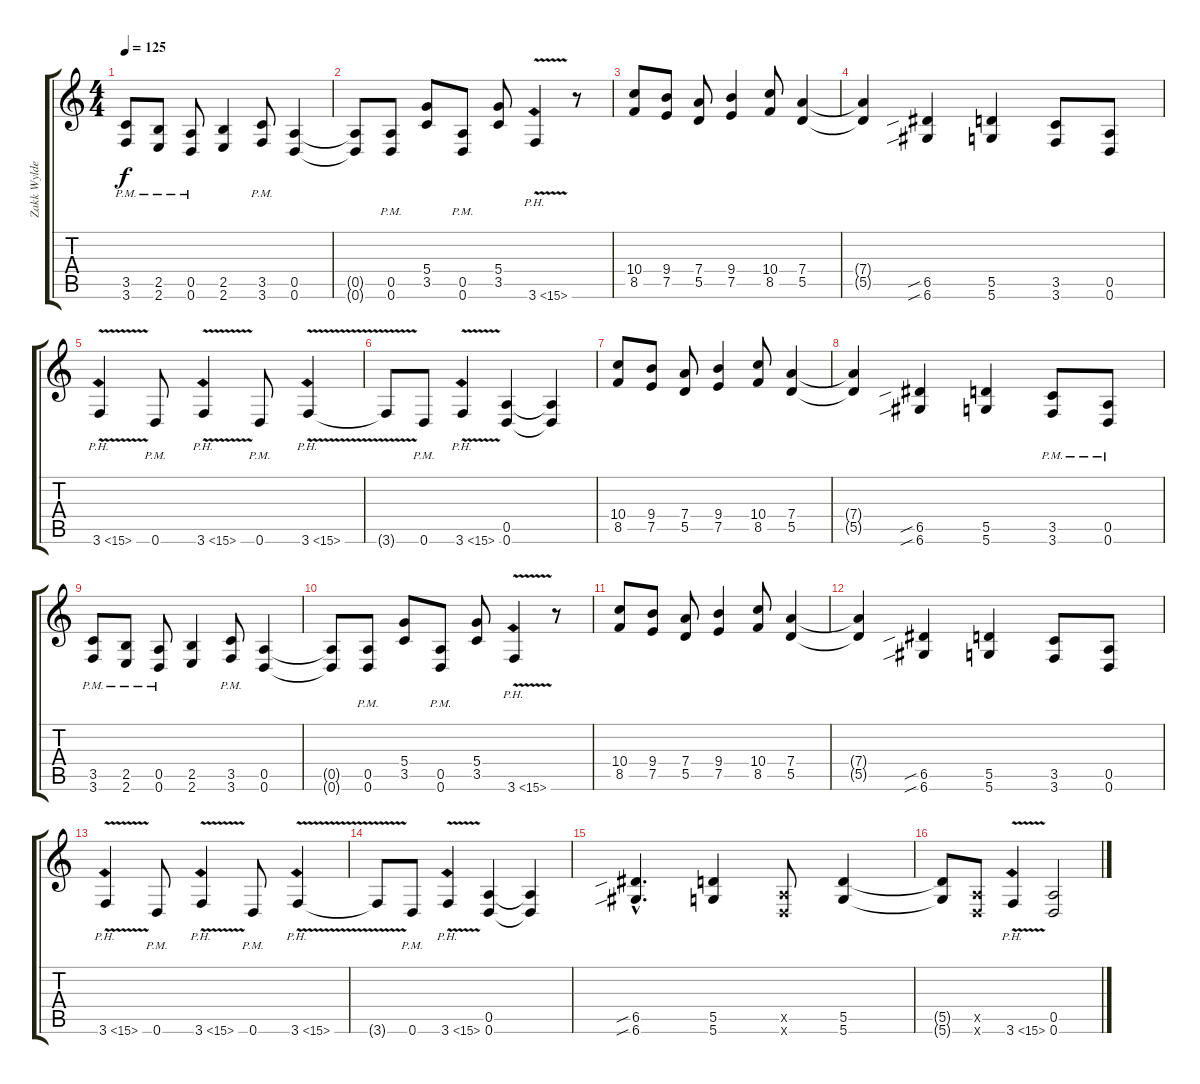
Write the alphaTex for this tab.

\track ("Zakk Wylde (Lead Guitar)" "Zakk Wylde") {instrument distortionguitar}
\staff {score tabs}
\tuning (E4 B3 G3 D3 A2 D2) {hide}
\ts (4 4)
\tempo 125
\clef g2
\ks c
(3.5{pm} 3.6{pm}).8{dy f} (2.5{pm} 2.6{pm}).8 (0.5{pm} 0.6{pm}).8 (2.5 2.6).4 (3.5{pm} 3.6{pm}).8 (0.5 0.6).4 |
(0.5{t} 0.6{t}).8 (0.5{pm} 0.6{pm}).8 (5.4 3.5).8 (0.5{pm} 0.6{pm}).8 (5.4 3.5).8 3.6{ph 12 v}.4 r.8 |
(10.4 8.5).8{volume 16} (9.4 7.5).8 (7.4 5.5).8 (9.4 7.5).4 (10.4 8.5).8 (7.4 5.5).4 |
(7.4{t} 5.5{t}).4{volume 10} (6.5{sib} 6.6{sib}).4 (5.5 5.6).4 (3.5 3.6).8 (0.5 0.6).8 |
3.6{ph 12 v}.4 0.6{pm}.8 3.6{ph 12 v}.4 0.6{pm}.8 3.6{ph 12 v}.4 |
3.6{t}.8 0.6{pm}.8 3.6{ph 12 v}.4 (0.5 0.6).4 (0.5{t} 0.6{t}).4 |
(10.4 8.5).8{volume 16} (9.4 7.5).8 (7.4 5.5).8 (9.4 7.5).4 (10.4 8.5).8 (7.4 5.5).4 |
(7.4{t} 5.5{t}).4{volume 10} (6.5{sib} 6.6{sib}).4 (5.5 5.6).4 (3.5{pm} 3.6{pm}).8 (0.5{pm} 0.6{pm}).8 |
(3.5{pm} 3.6{pm}).8 (2.5{pm} 2.6{pm}).8 (0.5{pm} 0.6{pm}).8 (2.5 2.6).4 (3.5{pm} 3.6{pm}).8 (0.5 0.6).4 |
(0.5{t} 0.6{t}).8 (0.5{pm} 0.6{pm}).8 (5.4 3.5).8 (0.5{pm} 0.6{pm}).8 (5.4 3.5).8 3.6{ph 12 v}.4 r.8 |
(10.4 8.5).8{volume 16} (9.4 7.5).8 (7.4 5.5).8 (9.4 7.5).4 (10.4 8.5).8 (7.4 5.5).4 |
(7.4{t} 5.5{t}).4{volume 10} (6.5{sib} 6.6{sib}).4 (5.5 5.6).4 (3.5 3.6).8 (0.5 0.6).8 |
3.6{ph 12 v}.4 0.6{pm}.8 3.6{ph 12 v}.4 0.6{pm}.8 3.6{ph 12 v}.4 |
3.6{t}.8 0.6{pm}.8 3.6{ph 12 v}.4 (0.5 0.6).4 (0.5{t} 0.6{t}).4 |
(6.5{sib hac} 6.6{sib hac}).4{d} (5.5 5.6).4 (0.5{x} 0.6{x}).8 (5.5 5.6).4 |
(5.5{t} 5.6{t}).8 (0.5{x} 0.6{x}).8 3.6{ph 12 v}.4 (0.5 0.6).2
